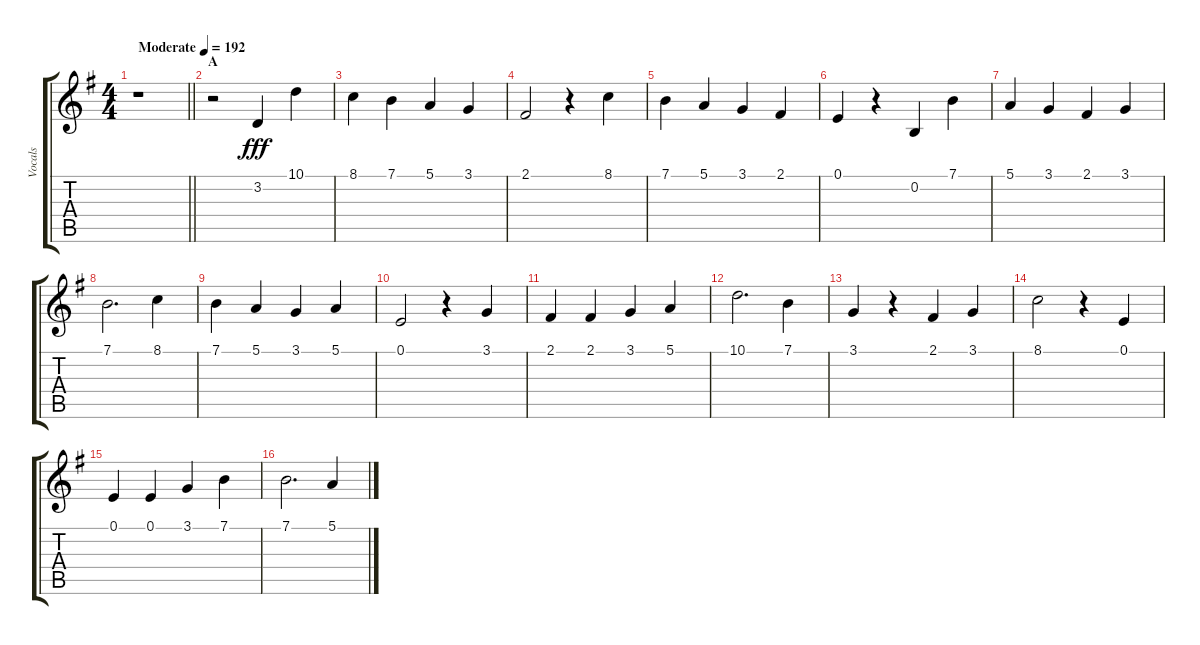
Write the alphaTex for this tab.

\track ("Vocals" "Vocals") {instrument voiceoohs}
\staff {score tabs}
\tuning (E4 B3 G3 D3 A2 E2) {hide}
\ts (4 4)
\tempo (192 "Moderate")
\clef g2
\barLineRight lightlight
\ks g
r.1{dy fff instrument voiceoohs} |
\section ("" "A")
r.2 3.2.4 10.1.4 |
8.1.4 7.1.4 5.1.4 3.1.4 |
2.1.2 r.4 8.1.4 |
7.1.4 5.1.4 3.1.4 2.1.4 |
0.1.4 r.4 0.2.4 7.1.4 |
5.1.4 3.1.4 2.1.4 3.1.4 |
7.1.2{d} 8.1.4 |
7.1.4 5.1.4 3.1.4 5.1.4 |
0.1.2 r.4 3.1.4 |
2.1.4 2.1.4 3.1.4 5.1.4 |
10.1.2{d} 7.1.4 |
3.1.4 r.4 2.1.4 3.1.4 |
8.1.2 r.4 0.1.4 |
0.1.4 0.1.4 3.1.4 7.1.4 |
7.1.2{d} 5.1.4
